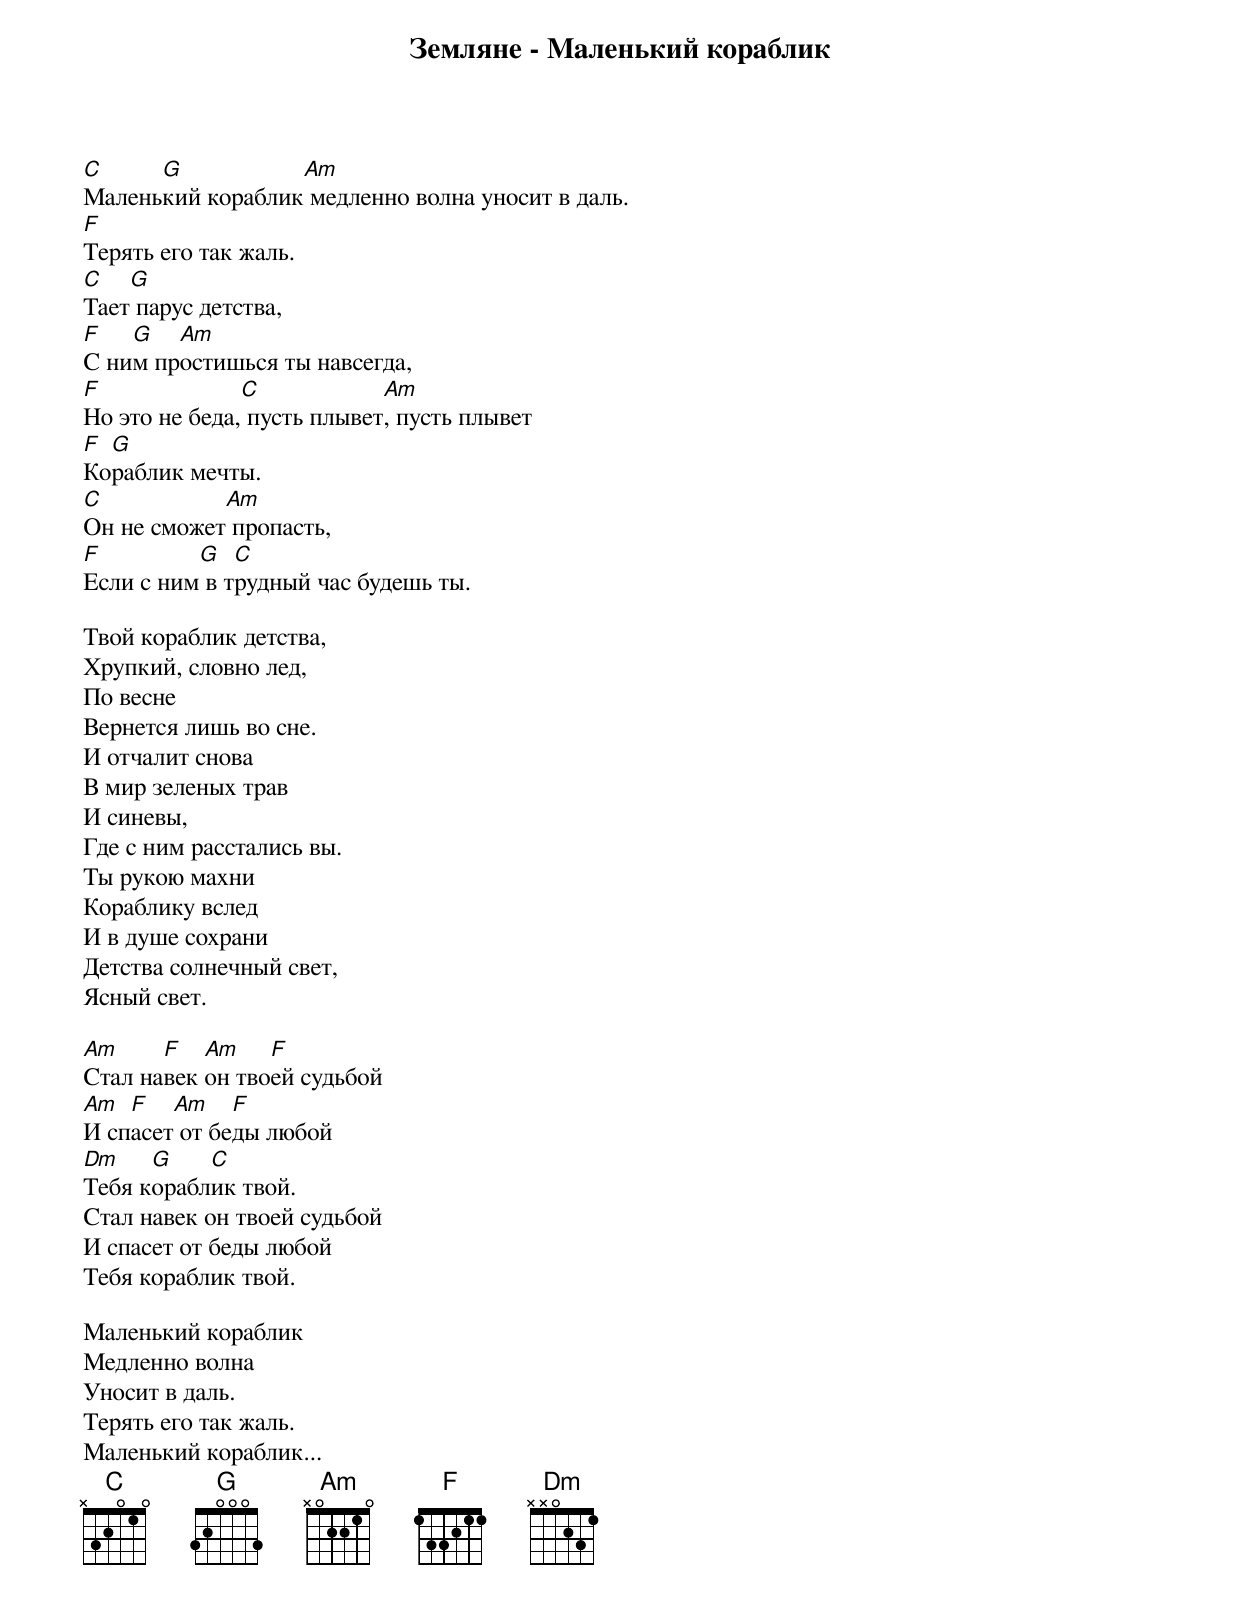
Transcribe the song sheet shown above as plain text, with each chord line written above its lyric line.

Земляне - Маленький кораблик
C     G           Am
Маленький кораблик медленно волна уносит в даль.
F
Терять его так жаль.
C   G
Тает парус детства,
F   G   Am
С ним простишься ты навсегда,
F              C            Am
Но это не беда, пусть плывет, пусть плывет
F G
Кораблик мечты.
C           Am
Он не сможет пропасть,
F         G   C
Если с ним в трудный час будешь ты.

Твой кораблик детства,
Хрупкий, словно лед,
По весне
Вернется лишь во сне.
И отчалит снова
В мир зеленых трав
И синевы,
Где с ним расстались вы.
Ты рукою махни
Кораблику вслед
И в душе сохрани
Детства солнечный свет,
Ясный свет.

Am     F   Am    F
Стал навек он твоей судьбой
Am  F   Am    F
И спасет от беды любой
Dm    G    C
Тебя кораблик твой.
Стал навек он твоей судьбой
И спасет от беды любой
Тебя кораблик твой.

Маленький кораблик
Медленно волна
Уносит в даль.
Терять его так жаль.
Маленький кораблик...
